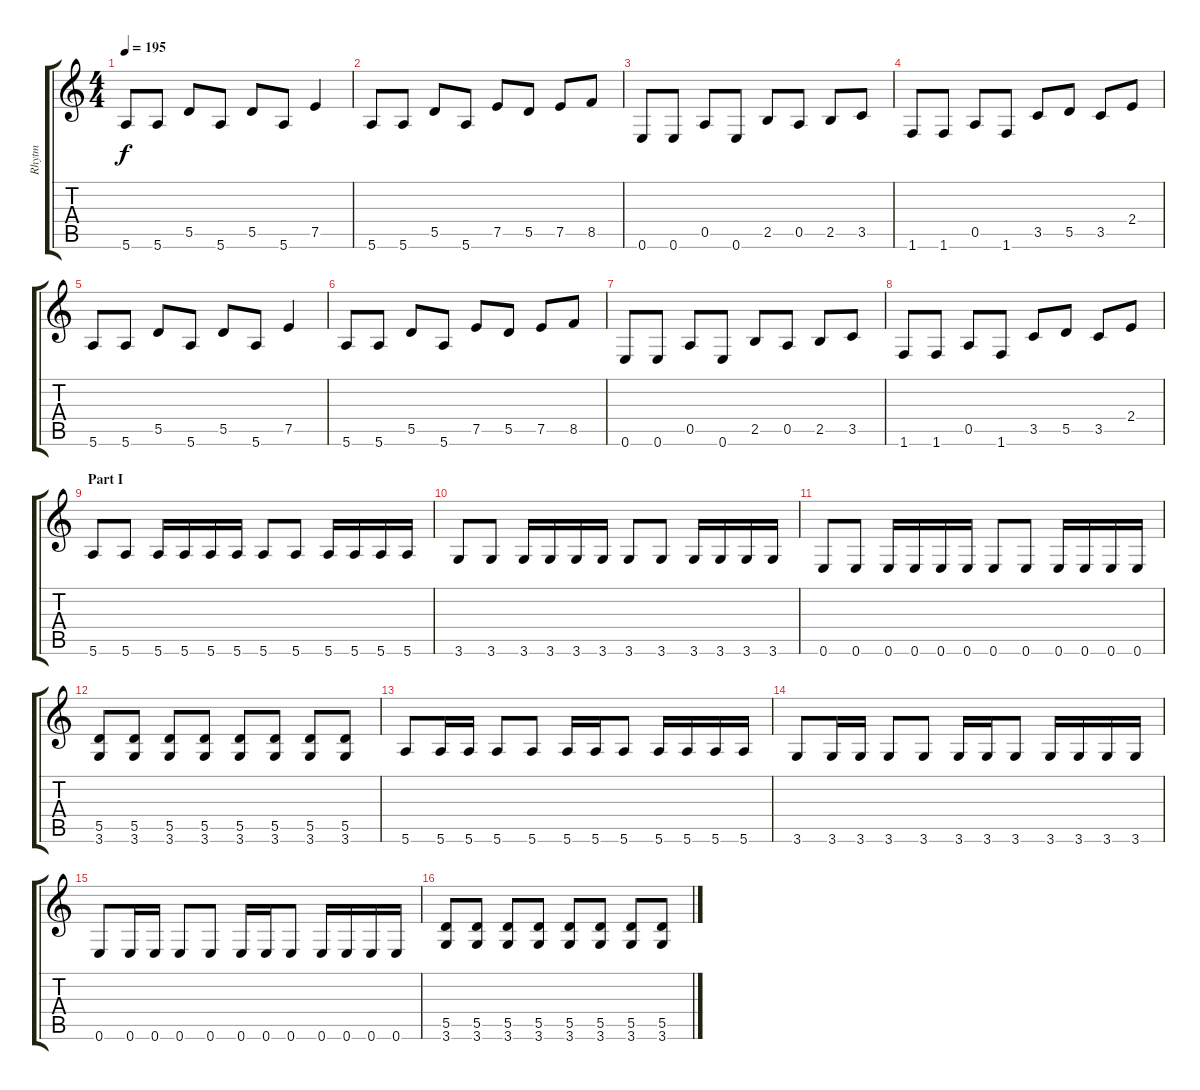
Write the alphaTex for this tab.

\track ("Rhytm" "Rhytm") {instrument distortionguitar}
\staff {score tabs}
\tuning (E4 B3 G3 D3 A2 E2) {hide}
\ts (4 4)
\tempo 195
\clef g2
\ks c
5.6.8{dy f} 5.6.8 5.5.8 5.6.8 5.5.8 5.6.8 7.5.4 |
5.6.8 5.6.8 5.5.8 5.6.8 7.5.8 5.5.8 7.5.8 8.5.8 |
0.6.8 0.6.8 0.5.8 0.6.8 2.5.8 0.5.8 2.5.8 3.5.8 |
1.6.8 1.6.8 0.5.8 1.6.8 3.5.8 5.5.8 3.5.8 2.4.8 |
5.6.8 5.6.8 5.5.8 5.6.8 5.5.8 5.6.8 7.5.4 |
5.6.8 5.6.8 5.5.8 5.6.8 7.5.8 5.5.8 7.5.8 8.5.8 |
0.6.8 0.6.8 0.5.8 0.6.8 2.5.8 0.5.8 2.5.8 3.5.8 |
1.6.8 1.6.8 0.5.8 1.6.8 3.5.8 5.5.8 3.5.8 2.4.8 |
\section ("" "Part I")
5.6.8 5.6.8 5.6.16 5.6.16 5.6.16 5.6.16 5.6.8 5.6.8 5.6.16 5.6.16 5.6.16 5.6.16 |
3.6.8 3.6.8 3.6.16 3.6.16 3.6.16 3.6.16 3.6.8 3.6.8 3.6.16 3.6.16 3.6.16 3.6.16 |
0.6.8 0.6.8 0.6.16 0.6.16 0.6.16 0.6.16 0.6.8 0.6.8 0.6.16 0.6.16 0.6.16 0.6.16 |
(5.5 3.6).8 (5.5 3.6).8 (5.5 3.6).8 (5.5 3.6).8 (5.5 3.6).8 (5.5 3.6).8 (5.5 3.6).8 (5.5 3.6).8 |
5.6.8 5.6.16 5.6.16 5.6.8 5.6.8 5.6.16 5.6.16 5.6.8 5.6.16 5.6.16 5.6.16 5.6.16 |
3.6.8 3.6.16 3.6.16 3.6.8 3.6.8 3.6.16 3.6.16 3.6.8 3.6.16 3.6.16 3.6.16 3.6.16 |
0.6.8 0.6.16 0.6.16 0.6.8 0.6.8 0.6.16 0.6.16 0.6.8 0.6.16 0.6.16 0.6.16 0.6.16 |
(5.5 3.6).8 (5.5 3.6).8 (5.5 3.6).8 (5.5 3.6).8 (5.5 3.6).8 (5.5 3.6).8 (5.5 3.6).8 (5.5 3.6).8
